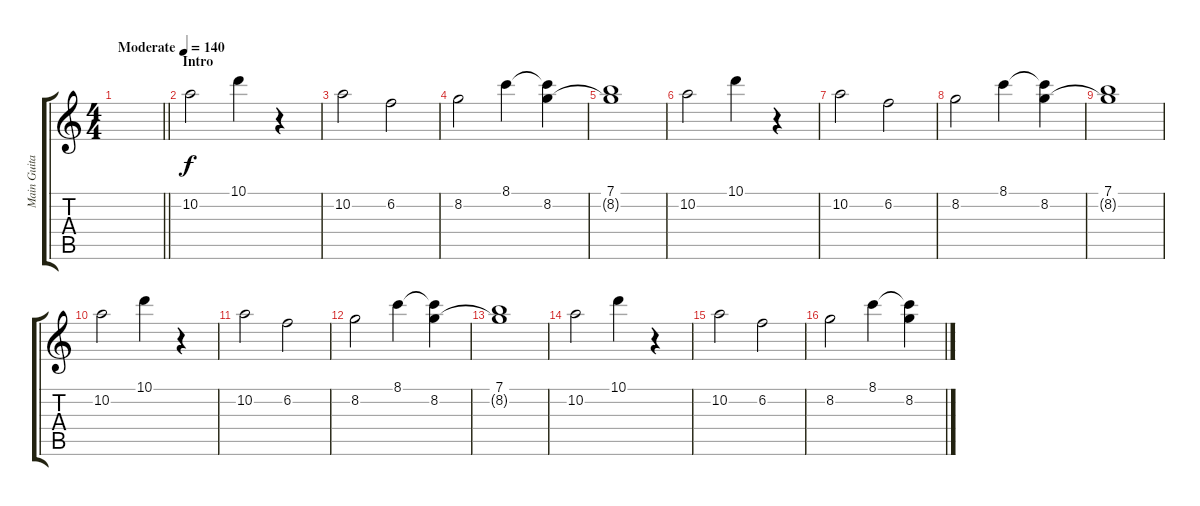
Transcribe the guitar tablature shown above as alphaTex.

\track ("Main Guitar I" "Main Guita") {instrument electricguitarjazz}
\staff {score tabs}
\tuning (E4 B3 G3 D3 A2 E2) {hide}
\ts (4 4)
\tempo (140 "Moderate")
\clef g2
\barLineRight lightlight
\ks c
|
\section ("" "Intro")
10.2.2 10.1.4 r.4 |
10.2.2 6.2.2 |
8.2.2 8.1.4 (8.1{t} 8.2).4 |
(7.1 8.2{t}).1 |
10.2.2 10.1.4 r.4 |
10.2.2 6.2.2 |
8.2.2 8.1.4 (8.1{t} 8.2).4 |
(7.1 8.2{t}).1 |
10.2.2 10.1.4 r.4 |
10.2.2 6.2.2 |
8.2.2 8.1.4 (8.1{t} 8.2).4 |
(7.1 8.2{t}).1 |
10.2.2 10.1.4 r.4 |
10.2.2 6.2.2 |
8.2.2 8.1.4 (8.1{t} 8.2).4
